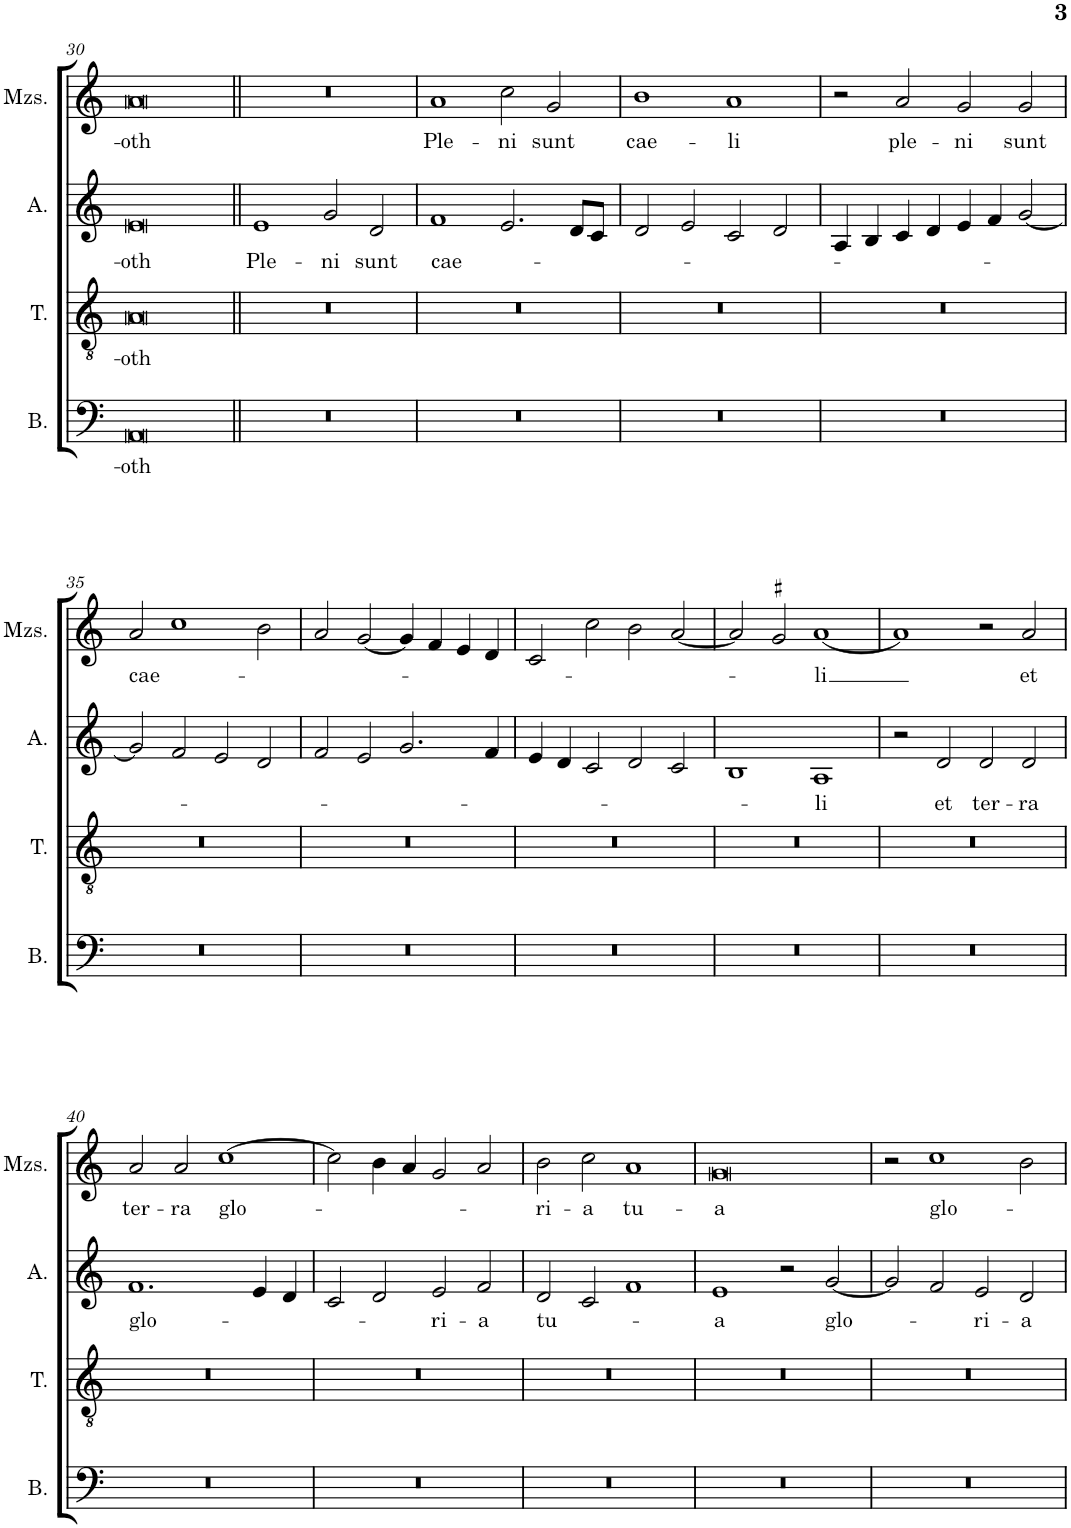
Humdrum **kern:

**kern	**text	**kern	**text	**kern	**text	**kern	**text
*part4	*part4	*part3	*part3	*part2	*part2	*part1	*part1
*staff4	*staff4	*staff3	*staff3	*staff2	*staff2	*staff1	*staff1
*I"Bass	*	*I"Tenor	*	*I"Alto	*	*I"Mezzo-soprano	*
*I'B.	*	*I'T.	*	*I'A.	*	*I'Mzs.	*
!!LO:PB:g=z
*clefF4	*	*clefGv2	*	*clefG2	*	*clefG2	*
*k[]	*	*k[]	*	*k[]	*	*k[]	*
*M2/1	*	*M2/1	*	*M2/1	*	*M2/1	*
=30	=30	=30	=30	=30	=30	=30	=30
!	!LO:LY:b	!	!LO:LY:b	!	!LO:LY:b	!	!LO:LY:b
0AA	-oth	0A	-oth	0e	-oth	0a	-oth
=31||	=31||	=31||	=31||	=31||	=31||	=31||	=31||
!	!	!	!	!	!LO:LY:b	!	!
0r	.	0r	.	1e	Ple-	0r	.
!	!	!	!	!	!LO:LY:b	!	!
.	.	.	.	2g/	-ni	.	.
!	!	!	!	!	!LO:LY:b	!	!
.	.	.	.	2d/	sunt	.	.
=32	=32	=32	=32	=32	=32	=32	=32
!	!	!	!	!	!LO:LY:b	!	!LO:LY:b
0r	.	0r	.	1f	cae-	1a	Ple-
!	!	!	!	!	!	!	!LO:LY:b
.	.	.	.	2.e/	.	2cc\	-ni
!	!	!	!	!	!	!	!LO:LY:b
.	.	.	.	.	.	2g/	sunt
.	.	.	.	8d/L	.	.	.
.	.	.	.	8c/J	.	.	.
=33	=33	=33	=33	=33	=33	=33	=33
!	!	!	!	!	!	!	!LO:LY:b
0r	.	0r	.	2d/	.	1b	cae-
.	.	.	.	2e/	.	.	.
!	!	!	!	!	!	!	!LO:LY:b
.	.	.	.	2c/	.	1a	-li
.	.	.	.	2d/	.	.	.
=34	=34	=34	=34	=34	=34	=34	=34
0r	.	0r	.	4A/	.	2r	.
.	.	.	.	4B/	.	.	.
!	!	!	!	!	!	!	!LO:LY:b
.	.	.	.	4c/	.	2a/	ple-
.	.	.	.	4d/	.	.	.
!	!	!	!	!	!	!	!LO:LY:b
.	.	.	.	4e/	.	2g/	-ni
.	.	.	.	4f/	.	.	.
!	!	!	!	!	!	!	!LO:LY:b
.	.	.	.	[2g/	.	2g/	sunt
!!LO:LB:g=z
=35	=35	=35	=35	=35	=35	=35	=35
!	!	!	!	!	!	!	!LO:LY:b
0r	.	0r	.	2g/]	.	2a/	cae-
.	.	.	.	2f/	.	1cc	.
.	.	.	.	2e/	.	.	.
.	.	.	.	2d/	.	2b\	.
=36	=36	=36	=36	=36	=36	=36	=36
0r	.	0r	.	2f/	.	2a/	.
.	.	.	.	2e/	.	[2g/	.
.	.	.	.	2.g/	.	4g/]	.
.	.	.	.	.	.	4f/	.
.	.	.	.	.	.	4e/	.
.	.	.	.	4f/	.	4d/	.
=37	=37	=37	=37	=37	=37	=37	=37
0r	.	0r	.	4e/	.	2c/	.
.	.	.	.	4d/	.	.	.
.	.	.	.	2c/	.	2cc\	.
.	.	.	.	2d/	.	2b\	.
.	.	.	.	2c/	.	[2a/	.
=38	=38	=38	=38	=38	=38	=38	=38
0r	.	0r	.	1B	.	2a/]	.
.	.	.	.	.	.	2g#X/	.
!	!	!	!	!	!LO:LY:b	!	!LO:LY:b
.	.	.	.	1A	-li	[1a	-li
=39	=39	=39	=39	=39	=39	=39	=39
0r	.	0r	.	2r	.	1a]	.
!	!	!	!	!	!LO:LY:b	!	!
.	.	.	.	2d/	et	.	.
!	!	!	!	!	!LO:LY:b	!	!
.	.	.	.	2d/	ter-	2r	.
!	!	!	!	!	!LO:LY:b	!	!LO:LY:b
.	.	.	.	2d/	-ra	2a/	et
!!LO:LB:g=z
=40	=40	=40	=40	=40	=40	=40	=40
!	!	!	!	!	!LO:LY:b	!	!LO:LY:b
0r	.	0r	.	1.f	glo-	2a/	ter-
!	!	!	!	!	!	!	!LO:LY:b
.	.	.	.	.	.	2a/	-ra
!	!	!	!	!	!	!	!LO:LY:b
.	.	.	.	.	.	[1cc	glo-
.	.	.	.	4e/	.	.	.
.	.	.	.	4d/	.	.	.
=41	=41	=41	=41	=41	=41	=41	=41
0r	.	0r	.	2c/	.	2cc\]	.
.	.	.	.	2d/	.	4b\	.
.	.	.	.	.	.	4a/	.
!	!	!	!	!	!LO:LY:b	!	!
.	.	.	.	2e/	-ri-	2g/	.
!	!	!	!	!	!LO:LY:b	!	!
.	.	.	.	2f/	-a	2a/	.
=42	=42	=42	=42	=42	=42	=42	=42
!	!	!	!	!	!LO:LY:b	!	!LO:LY:b
0r	.	0r	.	2d/	tu-	2b\	-ri-
!	!	!	!	!	!	!	!LO:LY:b
.	.	.	.	2c/	.	2cc\	-a
!	!	!	!	!	!	!	!LO:LY:b
.	.	.	.	1f	.	1a	tu-
=43	=43	=43	=43	=43	=43	=43	=43
!	!	!	!	!	!LO:LY:b	!	!LO:LY:b
0r	.	0r	.	1e	-a	0g	-a
.	.	.	.	2r	.	.	.
!	!	!	!	!	!LO:LY:b	!	!
.	.	.	.	[2g/	glo-	.	.
=44	=44	=44	=44	=44	=44	=44	=44
0r	.	0r	.	2g/]	.	2r	.
!	!	!	!	!	!	!	!LO:LY:b
.	.	.	.	2f/	.	1cc	glo-
!	!	!	!	!	!LO:LY:b	!	!
.	.	.	.	2e/	-ri-	.	.
!	!	!	!	!	!LO:LY:b	!	!
.	.	.	.	2d/	-a	2b\	.
=	=	=	=	=	=	=	=
*-	*-	*-	*-	*-	*-	*-	*-
